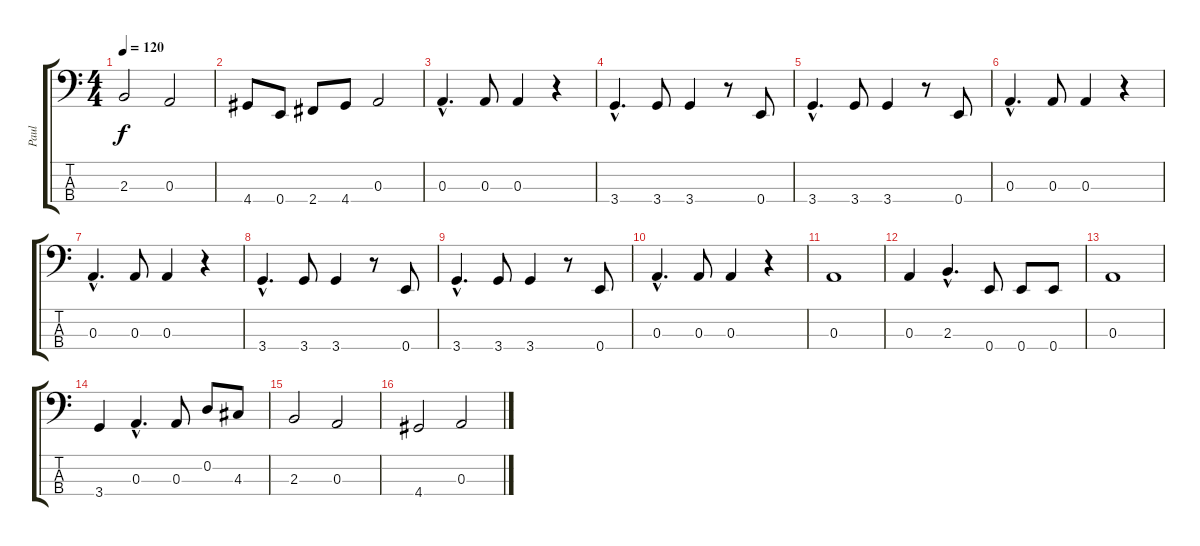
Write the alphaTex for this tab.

\track ("Paul" "Paul") {instrument acousticguitarnylon}
\staff {score tabs}
\tuning (G2 D2 A1 E1) {hide}
\ts (4 4)
\tempo 120
\clef f4
\ks c
2.3.2{dy f} 0.3.2 |
4.4.8 0.4.8 2.4.8 4.4.8 0.3.2 |
0.3{hac}.4{d} 0.3.8 0.3.4 r.4 |
3.4{hac}.4{d} 3.4.8 3.4.4 r.8 0.4.8 |
3.4{hac}.4{d} 3.4.8 3.4.4 r.8 0.4.8 |
0.3{hac}.4{d} 0.3.8 0.3.4 r.4 |
0.3{hac}.4{d} 0.3.8 0.3.4 r.4 |
3.4{hac}.4{d} 3.4.8 3.4.4 r.8 0.4.8 |
3.4{hac}.4{d} 3.4.8 3.4.4 r.8 0.4.8 |
0.3{hac}.4{d} 0.3.8 0.3.4 r.4 |
0.3.1 |
0.3.4 2.3{hac}.4{d} 0.4.8 0.4.8 0.4.8 |
0.3.1 |
3.4.4 0.3{hac}.4{d} 0.3.8 0.2.8 4.3.8 |
2.3.2 0.3.2 |
4.4.2 0.3.2
